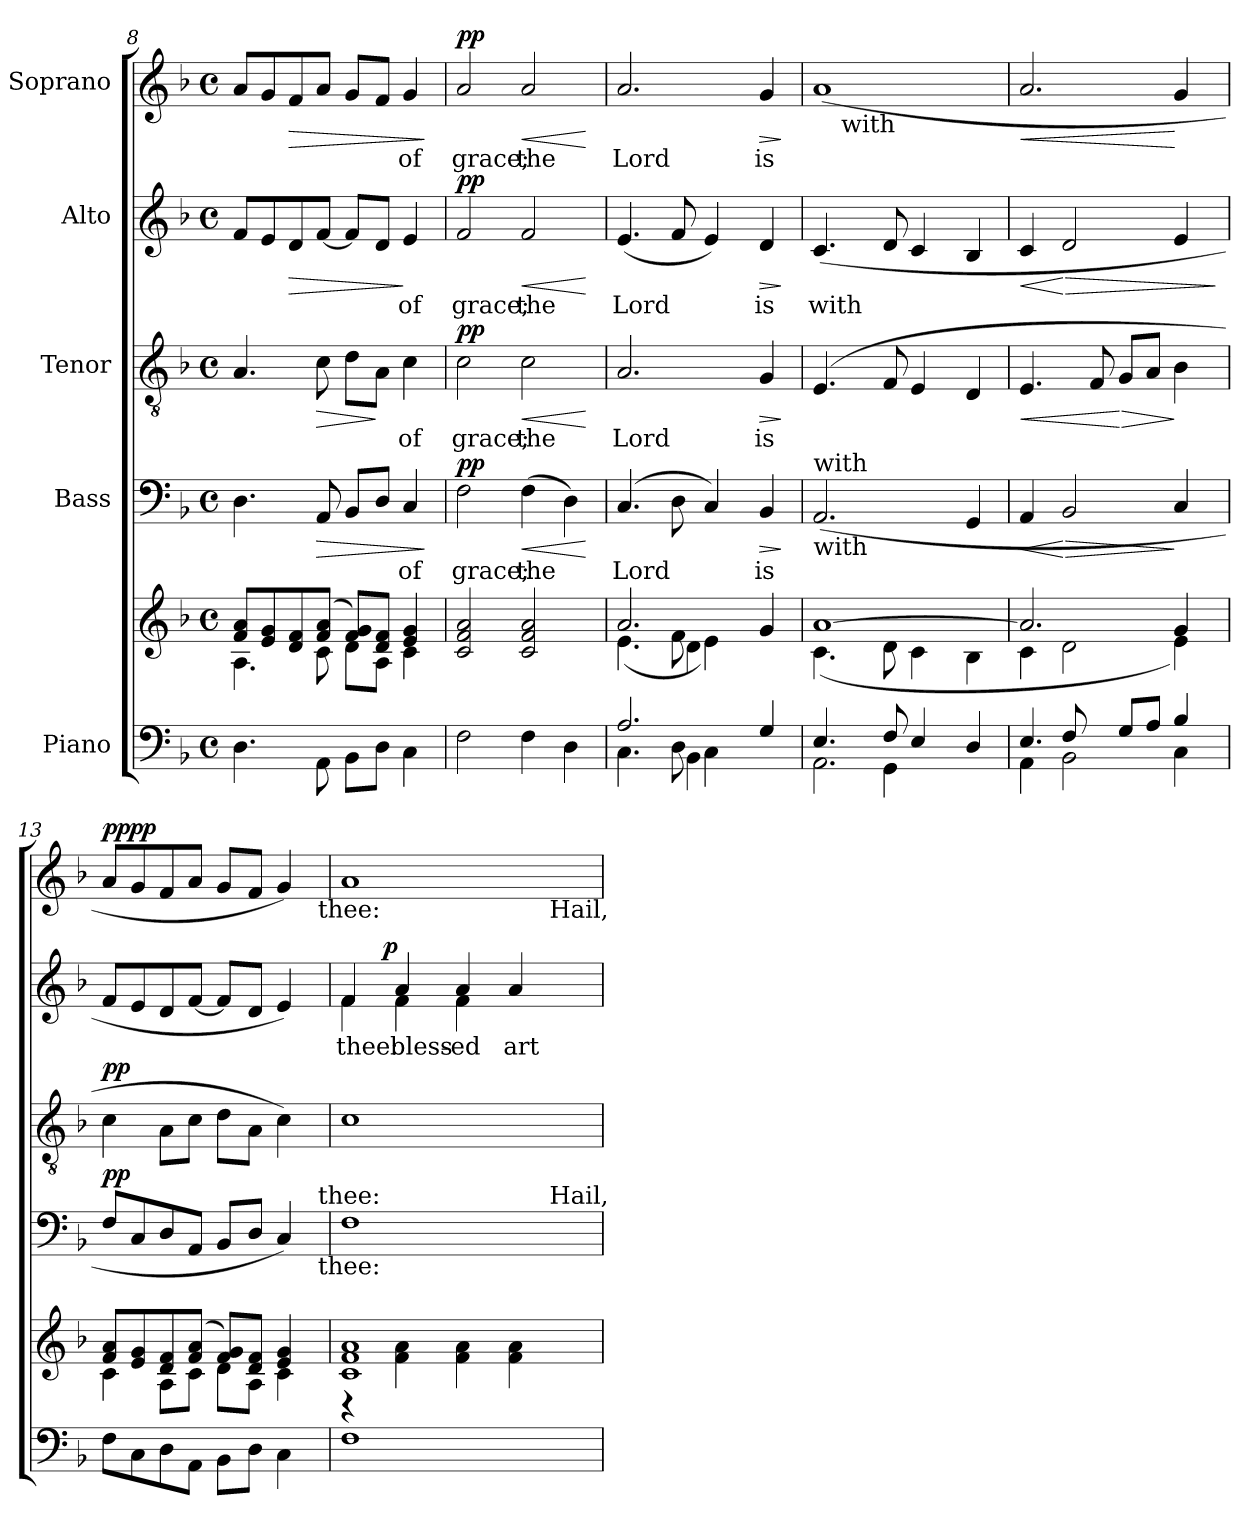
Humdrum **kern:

**kern	**kern	**kern	**text	**dynam	**kern	**text	**dynam	**kern	**text	**dynam	**kern	**text	**dynam
*part5	*part5	*part4	*part4	*part4	*part3	*part3	*part3	*part2	*part2	*part2	*part1	*part1	*part1
*staff6	*staff5	*staff4	*staff4	*staff4	*staff3	*staff3	*staff3	*staff2	*staff2	*staff2	*staff1	*staff1	*staff1
*I"Piano	*	*I"Bass	*	*	*I"Tenor	*	*	*I"Alto	*	*	*I"Soprano	*	*
*clefF4	*clefG2	*clefF4	*	*	*clefGv2	*	*	*clefG2	*	*	*clefG2	*	*
*k[b-]	*k[b-]	*k[b-]	*	*	*k[b-]	*	*	*k[b-]	*	*	*k[b-]	*	*
*F:	*F:	*F:	*	*	*F:	*	*	*F:	*	*	*F:	*	*
*M4/4	*M4/4	*M4/4	*	*	*M4/4	*	*	*M4/4	*	*	*M4/4	*	*
*met(c)	*met(c)	*met(c)	*	*	*met(c)	*	*	*met(c)	*	*	*met(c)	*	*
=8	=8	=8	=8	=8	=8	=8	=8	=8	=8	=8	=8	=8	=8
*	*^	*	*	*	*	*	*	*	*	*	*	*	*
4.D\	8f/ 8a/L	4.A\	4.D\	.	.	4.A/	.	.	8f/L	.	.	8a/L	.	.
.	8e/ 8g/	.	.	.	.	.	.	.	8e/	.	.	8g/	.	.
!	!	!	!	!	!	!	!	!	!	!	!LO:HP:b	!	!	!LO:HP:b
.	8d/ 8f/	.	.	.	.	.	.	.	8d/	.	>	8f/	.	>
!	!	!	!	!	!LO:HP:b	!	!	!LO:HP:b	!	!	!	!	!	!
8AA\	(<8f/ 8a/J	8c\	8AA/	.	>	8c\	.	>	[>8f/J	.	.	8a/J	.	.
8BB-\L	8f/ 8g/L)	8d\L	8BB-/L	.	.	8d\L	.	.	8f/L]	.	.	8g/L	.	.
8D\J	8d/ 8f/J	8A\J	8D/J	.	.	8A\J	.	]	8d/J	.	.	8f/J	.	.
!	!	!	!	!LO:LY:b	!	!	!LO:LY:b	!	!	!LO:LY:b	!	!	!LO:LY:b	!
4C\	4e/ 4g/	4c\	4C/	of	.	4c\	of	.	4e/	-of	]	4g/	of	.
*	*v	*v	*	*	*	*	*	*	*	*	*	*	*	*
.	.	.	.	]	.	.	.	.	.	.	.	.	]
=9	=9	=9	=9	=9	=9	=9	=9	=9	=9	=9	=9	=9	=9
!	!	!	!LO:LY:b	!LO:DY:a	!	!LO:LY:b	!LO:DY:a	!	!LO:LY:b	!LO:DY:a	!	!LO:LY:b	!LO:DY:a
2F\	2c/ 2f/ 2a/	2F\	grace;	pp	2c\	grace;	pp	2f/	grace;	pp	2a/	grace;	pp
!	!	!	!LO:LY:b	!LO:HP:b	!	!LO:LY:b	!LO:HP:b	!	!LO:LY:b	!LO:HP:b	!	!LO:LY:b	!LO:HP:b
4F\	2c/ 2f/ 2a/	(>4F\	the	<	2c\	the	<	2f/	the	<	2a/	the	<
4D\	.	4D\)	.	.	.	.	.	.	.	.	.	.	.
.	.	.	.	[	.	.	[	.	.	[	.	.	[
=10	=10	=10	=10	=10	=10	=10	=10	=10	=10	=10	=10	=10	=10
*^	*^	*	*	*	*	*	*	*	*	*	*	*	*
*	*^	*	*^	*	*	*	*	*	*	*	*	*	*	*	*
!	!	!	!	!	!	!	!LO:LY:b	!	!	!LO:LY:b	!	!	!LO:LY:b	!	!	!LO:LY:b	!
2.A/	4.C\	4.ryy	2.a/	(<4.e\	4.ryy	(4.C/	Lord	.	2.A/	Lord	.	(>4.e/	Lord	.	2.a/	Lord	.
.	8D\	4BB-\	.	8f\	4d\	8D\	.	.	.	.	.	8f/	.	.	.	.	.
.	4C\	.	.	4e\)	.	4C/)	.	.	.	.	.	4e/)	.	.	.	.	.
.	.	4.ryy	.	.	4.ryy	.	.	.	.	.	.	.	.	.	.	.	.
!	!	!	!	!	!	!	!LO:LY:b	!LO:HP:b	!	!LO:LY:b	!LO:HP:b	!	!LO:LY:b	!LO:HP:b	!	!LO:LY:b	!LO:HP:b
4ryy	4G/	.	4ryy	4g/	.	4BB-/	is	>	4G/	is	>	4d/	is	>	4g/	is	>
*v	*v	*v	*	*	*	*	*	*	*	*	*	*	*	*	*	*	*
*	*v	*v	*v	*	*	*	*	*	*	*	*	*	*	*	*
.	.	.	.	]	.	.	]	.	.	]	.	.	]
!!LO:LB:g=z
=11	=11	=11	=11	=11	=11	=11	=11	=11	=11	=11	=11	=11	=11
*^	*^	*	*	*	*	*	*	*	*	*	*	*	*
*	*^	*	*	*	*	*	*	*	*	*	*	*	*	*	*
!	!	!	!	!	!LO:TX:b:t=with	!	!	!	!	!	!	!	!	!	!	!
!	!	!	!	!	!LO:TX:a:t=with	!	!	!	!	!	!	!	!	!	!	!
!	!	!	!	!	!	!	!	!	!	!	!	!LO:LY:b	!	!	!	!
*	*	*	*	*	*	*	*	*	*	*	*	*	*	*^	*	*
2.AA\	4.E/	4.ryy	[>1a	(<4.c\	(<2.AA/	.	.	(4.E/	.	.	(>4.c/	with	.	(<1a	8ryy	.	.
!	!	!	!	!	!	!	!	!	!	!	!	!	!	!	!LO:TX:b:t=with	!	!
.	.	.	.	.	.	.	.	.	.	.	.	.	.	.	2..ryy	.	.
.	8F/	4GG\	.	8d\	.	.	.	8F/	.	.	8d/	.	.	.	.	.	.
.	4E/	.	.	4c\	.	.	.	4E/	.	.	4c/	.	.	.	.	.	.
.	.	4.ryy	.	.	.	.	.	.	.	.	.	.	.	.	.	.	.
4ryy	4D/	.	.	4B-\	4GG/	.	.	4D/	.	.	4B-/	.	.	.	.	.	.
=12	=12	=12	=12	=12	=12	=12	=12	=12	=12	=12	=12	=12	=12	=12	=12	=12	=12
!	!	!	!	!	!	!	!LO:HP:b	!	!	!LO:HP:b	!	!	!LO:HP:b	!	!	!	!LO:HP:b
!	!	!	!	!	!	!	!	!	!	!	!	!	!	!	!	!	!LO:HP:n=1:b
*	*	*	*	*	*	*	*	*	*	*	*	*	*	*v	*v	*	*
4AA\	4.E/	4ryy	2.a/]	4c\	4AA/	.	<	4.E/	.	<	4c/	.	<	2.a/	.	< >
!	!	!	!	!	!	!	!LO:HP:n=1:b	!	!	!	!	!	!LO:HP:n=1:b	!	!	!
2BB-\	.	8F/	.	2d\	2BB-/	.	[ >	.	.	.	2d/	.	[ >	.	.	.
.	2ryy	8ryy	.	.	.	.	.	8F/	.	.	.	.	.	.	.	.
!	!	!	!	!	!	!	!	!	!	!LO:HP:n=1:b	!	!	!	!	!	!
.	.	8G/L	.	.	.	.	.	8G/L	.	[ >	.	.	.	.	.	.
.	.	8A/J	.	.	.	.	.	8A/J	.	.	.	.	.	.	.	.
4C\	.	4B-/	4g/	4e\)	4C/	.	]	4B-\	.	]	4e/	.	.	4g/	.	[
.	8ryy	.	.	.	.	.	.	.	.	.	.	.	.	.	.	.
*v	*v	*v	*	*	*	*	*	*	*	*	*	*	*	*	*	*
*	*v	*v	*	*	*	*	*	*	*	*	*	*	*	*
.	.	.	.	.	.	.	.	.	.	]	.	.	]
=13	=13	=13	=13	=13	=13	=13	=13	=13	=13	=13	=13	=13	=13
*	*^	*	*	*	*	*	*	*	*	*	*	*	*
!	!	!	!	!	!LO:DY:a	!	!	!LO:DY:a	!	!	!	!	!	!LO:DY:a
!	!	!	!	!	!	!	!	!	!	!	!	!	!	!LO:DY:n=1:b
*	*	*	*^	*	*	*	*	*	*	*	*	*^	*	*
8F\L	8f/ 8a/L	4c\	8F/L	2ryy	.	pp	4c\	.	pp	8f/L	.	.	8a/L	2ryy	.	pp pp
8C\	8e/ 8g/	.	8C/	.	.	.	.	.	.	8e/	.	.	8g/	.	.	.
8D\	8d/ 8f/	8A\L	8D/	.	.	.	8A\L	.	.	8d/	.	.	8f/	.	.	.
8AA\J	(<8f/ 8a/J	8c\J	8AA/J	.	.	.	8c\J	.	.	[>8f/J	.	.	8a/J	.	.	.
8BB-\L	8f/ 8g/L)	8d\L	8BB-/L	4...ryy	.	.	8d\L	.	.	8f/L]	.	.	8g/L	4...ryy	.	.
8D\J	8d/ 8f/J	8A\J	8D/J	.	.	.	8A\J	.	.	8d/J	.	.	8f/J	.	.	.
4C\	4e/ 4g/	4c\	4C/)	.	.	.	4c\)	.	.	4e/)	.	.	4g/)	.	.	.
!	!	!	!	!	!	!	!	!	!	!	!	!	!	!LO:TX:b:t=thee&colon;	!	!
!	!	!	!	!LO:TX:b:t=thee&colon;	!	!	!	!	!	!	!	!	!	!	!	!
!	!	!	!	!LO:TX:a:t=thee&colon;	!	!	!	!	!	!	!	!	!	!	!	!
.	.	.	.	32ryy	.	.	.	.	.	.	.	.	.	32ryy	.	.
=14	=14	=14	=14	=14	=14	=14	=14	=14	=14	=14	=14	=14	=14	=14	=14	=14
!	!	!	!	!	!	!	!	!	!	!	!LO:LY:b	!	!	!	!	!
*	*	*	*	*	*	*	*	*	*	*^	*	*	*	*	*	*
*	*	*	*	*	*	*	*	*	*	*	*^	*	*	*	*	*	*
1F	4rD	1c 1f 1a	1F	2ryy	.	.	1c	.	.	4f/	4f\	8..ryy	thee:	.	1a	2ryy	.	.
!	!	!	!	!	!	!	!	!	!	!	!	!	!	!LO:DY:a	!	!	!	!
.	.	.	.	.	.	.	.	.	.	.	.	2ryy	.	p	.	.	.	.
!	!	!	!	!	!	!	!	!	!	!	!	!	!LO:LY:b	!	!	!	!	!
.	4f\ 4a\	.	.	.	.	.	.	.	.	4a/	4f\	.	bless-	.	.	.	.	.
!	!	!	!	!	!	!	!	!	!	!	!	!	!LO:LY:b	!	!	!	!	!
.	4f\ 4a\	.	.	4...ryy	.	.	.	.	.	4a/	4f\	.	-ed	.	.	4...ryy	.	.
.	.	.	.	.	.	.	.	.	.	.	.	4ryy	.	.	.	.	.	.
!	!	!	!	!	!	!	!	!	!	!	!	!	!LO:LY:b	!	!	!	!	!
.	4f\ 4a\	.	.	.	.	.	.	.	.	4a/	4ryy	.	art	.	.	.	.	.
!	!	!	!	!	!	!	!	!	!	!	!	!	!	!	!	!LO:TX:b:t=Hail,	!	!
!	!	!	!	!LO:TX:a:t=Hail,	!	!	!	!	!	!	!	!	!	!	!	!	!	!
.	.	.	.	32ryy	.	.	.	.	.	.	.	32ryy	.	.	.	32ryy	.	.
*	*v	*v	*	*	*	*	*	*	*	*v	*v	*v	*	*	*v	*v	*	*
*	*	*v	*v	*	*	*	*	*	*	*	*	*	*	*
=	=	=	=	=	=	=	=	=	=	=	=	=	=
*-	*-	*-	*-	*-	*-	*-	*-	*-	*-	*-	*-	*-	*-
